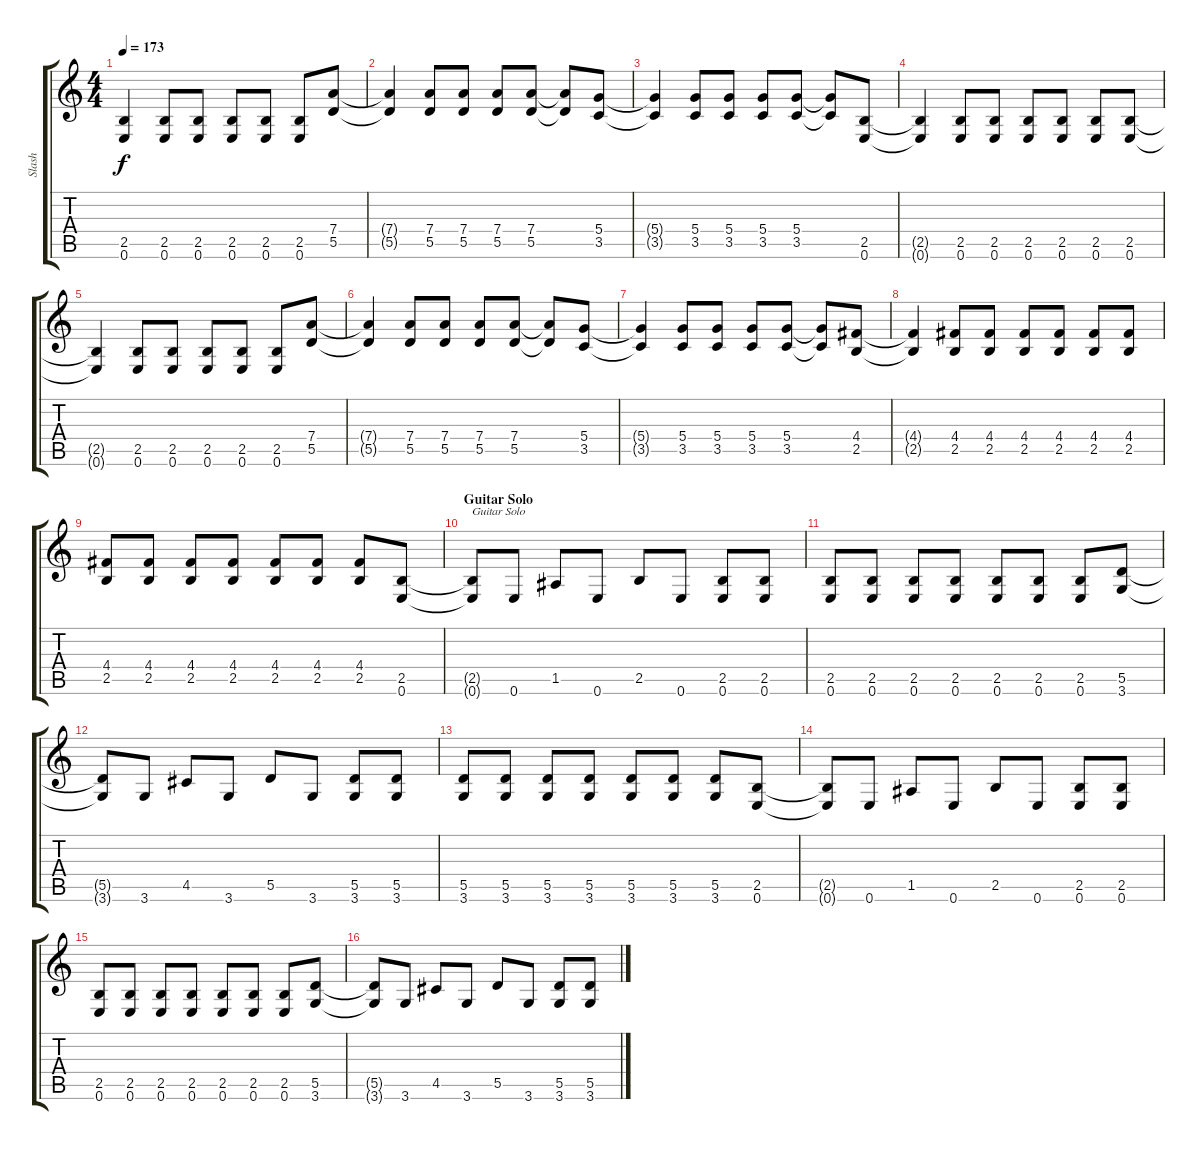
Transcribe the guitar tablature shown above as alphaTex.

\track ("Slash" "Slash") {instrument distortionguitar}
\staff {score tabs}
\tuning (E4 B3 G3 D3 A2 E2) {hide}
\ts (4 4)
\tempo 173
\clef g2
\ks c
(2.5{t} 0.6{t}).4{dy f} (2.5 0.6).8 (2.5 0.6).8 (2.5 0.6).8 (2.5 0.6).8 (2.5 0.6).8 (7.4 5.5).8 |
(7.4{t} 5.5{t}).4 (7.4 5.5).8 (7.4 5.5).8 (7.4 5.5).8 (7.4 5.5).8 (7.4{t} 5.5{t}).8 (5.4 3.5).8 |
(5.4{t} 3.5{t}).4 (5.4 3.5).8 (5.4 3.5).8 (5.4 3.5).8 (5.4 3.5).8 (5.4{t} 3.5{t}).8 (2.5 0.6).8 |
(2.5{t} 0.6{t}).4 (2.5 0.6).8 (2.5 0.6).8 (2.5 0.6).8 (2.5 0.6).8 (2.5 0.6).8 (2.5 0.6).8 |
(2.5{t} 0.6{t}).4 (2.5 0.6).8 (2.5 0.6).8 (2.5 0.6).8 (2.5 0.6).8 (2.5 0.6).8 (7.4 5.5).8 |
(7.4{t} 5.5{t}).4 (7.4 5.5).8 (7.4 5.5).8 (7.4 5.5).8 (7.4 5.5).8 (7.4{t} 5.5{t}).8 (5.4 3.5).8 |
(5.4{t} 3.5{t}).4 (5.4 3.5).8 (5.4 3.5).8 (5.4 3.5).8 (5.4 3.5).8 (5.4{t} 3.5{t}).8 (4.4 2.5).8 |
(4.4{t} 2.5{t}).4 (4.4 2.5).8 (4.4 2.5).8 (4.4 2.5).8 (4.4 2.5).8 (4.4 2.5).8 (4.4 2.5).8 |
(4.4 2.5).8 (4.4 2.5).8 (4.4 2.5).8 (4.4 2.5).8 (4.4 2.5).8 (4.4 2.5).8 (4.4 2.5).8 (2.5 0.6).8 |
\section ("" "Guitar Solo")
(2.5{t} 0.6{t}).8{txt "Guitar Solo"} 0.6.8 1.5.8 0.6.8 2.5.8 0.6.8 (2.5 0.6).8 (2.5 0.6).8 |
(2.5 0.6).8 (2.5 0.6).8 (2.5 0.6).8 (2.5 0.6).8 (2.5 0.6).8 (2.5 0.6).8 (2.5 0.6).8 (5.5 3.6).8 |
(5.5{t} 3.6{t}).8 3.6.8 4.5.8 3.6.8 5.5.8 3.6.8 (5.5 3.6).8 (5.5 3.6).8 |
(5.5 3.6).8 (5.5 3.6).8 (5.5 3.6).8 (5.5 3.6).8 (5.5 3.6).8 (5.5 3.6).8 (5.5 3.6).8 (2.5 0.6).8 |
(2.5{t} 0.6{t}).8 0.6.8 1.5.8 0.6.8 2.5.8 0.6.8 (2.5 0.6).8 (2.5 0.6).8 |
(2.5 0.6).8 (2.5 0.6).8 (2.5 0.6).8 (2.5 0.6).8 (2.5 0.6).8 (2.5 0.6).8 (2.5 0.6).8 (5.5 3.6).8 |
(5.5{t} 3.6{t}).8 3.6.8 4.5.8 3.6.8 5.5.8 3.6.8 (5.5 3.6).8 (5.5 3.6).8
